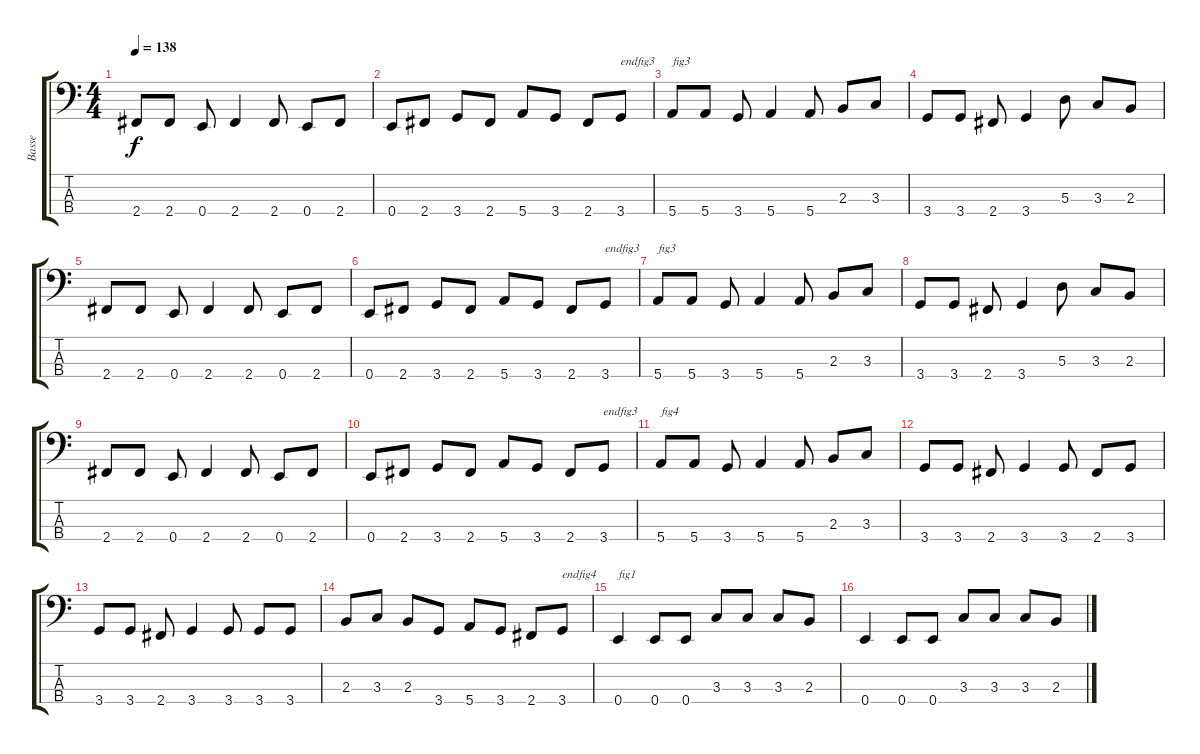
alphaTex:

\track ("Basse" "Basse") {instrument electricbassfinger}
\staff {score tabs}
\tuning (G2 D2 A1 E1) {hide}
\ts (4 4)
\tempo 138
\clef f4
\ks c
2.4.8{dy f} 2.4.8 0.4.8 2.4.4 2.4.8 0.4.8 2.4.8 |
0.4.8 2.4.8 3.4.8 2.4.8 5.4.8 3.4.8 2.4.8 3.4.8{txt "endfig3"} |
5.4.8{txt "fig3"} 5.4.8 3.4.8 5.4.4 5.4.8 2.3.8 3.3.8 |
3.4.8 3.4.8 2.4.8 3.4.4 5.3.8 3.3.8 2.3.8 |
2.4.8 2.4.8 0.4.8 2.4.4 2.4.8 0.4.8 2.4.8 |
0.4.8 2.4.8 3.4.8 2.4.8 5.4.8 3.4.8 2.4.8 3.4.8{txt "endfig3"} |
5.4.8{txt "fig3"} 5.4.8 3.4.8 5.4.4 5.4.8 2.3.8 3.3.8 |
3.4.8 3.4.8 2.4.8 3.4.4 5.3.8 3.3.8 2.3.8 |
2.4.8 2.4.8 0.4.8 2.4.4 2.4.8 0.4.8 2.4.8 |
0.4.8 2.4.8 3.4.8 2.4.8 5.4.8 3.4.8 2.4.8 3.4.8{txt "endfig3"} |
5.4.8{txt "fig4"} 5.4.8 3.4.8 5.4.4 5.4.8 2.3.8 3.3.8 |
3.4.8 3.4.8 2.4.8 3.4.4 3.4.8 2.4.8 3.4.8 |
3.4.8 3.4.8 2.4.8 3.4.4 3.4.8 3.4.8 3.4.8 |
2.3.8 3.3.8 2.3.8 3.4.8 5.4.8 3.4.8 2.4.8 3.4.8{txt "endfig4"} |
0.4.4{txt "fig1"} 0.4.8 0.4.8 3.3.8 3.3.8 3.3.8 2.3.8 |
0.4.4 0.4.8 0.4.8 3.3.8 3.3.8 3.3.8 2.3.8
